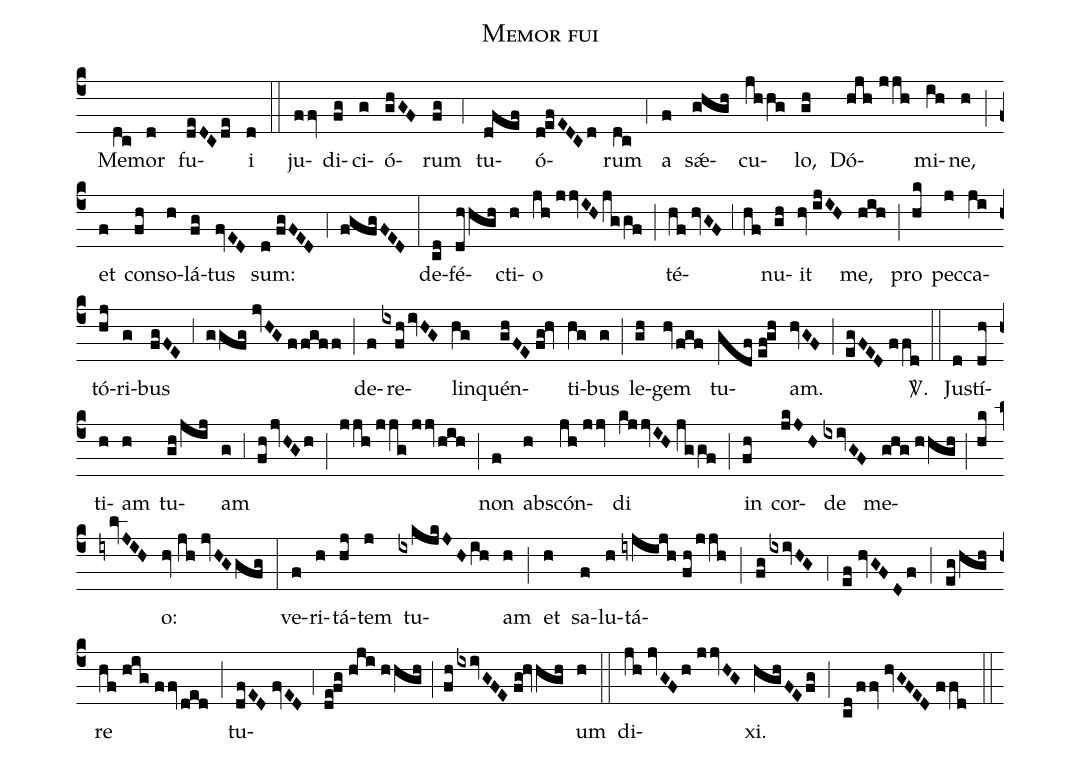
name:Memor fui;
office-part:Responsorium;
mode:1;
%%
(c4) () Me(dc)mor(d) fu(deDCde)i(d) (::) ju(ffv)di(fg)ci(g)ó(ghGF)rum(fg) (;4) tu(dfef)ó(d!efEDCd)rum(dc) (;4) a(f) s<sp>'ae</sp>(ghgh)cu(jhhg)lo,(gh) Dó(hjh//jjh)mi(ih)ne,(h) (;) et(f) con(fh)so(h)lá(fg)tus(fvED) sum:(d//fgFED) (;4) (fgfgFED) (:) de(cd)fé(dhhgh)cti(h)o(jh//jjvIH/jggf) (;) té(hf//hvGF;3hf)nu(gh)it(hv//ijIH) me,(hih) (;) pro(hk) pec(j)ca(ji)tó(hj)ri(g)bus(fgFE) (;3) (ggfg//jvHG//ffgff) (;) de(f)re(ixfh/ivHG)lin(hg)quén(ghFE//fg!hv)ti(hg)bus(g) (;) le(gh)gem(hv/fgf) tu(gdf//ef!gh)am.(hvGF) (;) (egFED//ffd) <sp>V/</sp>.(::) Ju(d)stí(dh)ti(h)am(h) tu(gh/jij)am(g) (;3) (fh/jvHGh) (;) (jjh//jjg//jjv/hih) (;) non(f) ab(h)scón(jh//jjv)di(kjjvIH//jggf) (;) in(fh) cor(jkJH)de(ixivGF) me(ghg//hhgh;hk/iylvJIH)o:(hv//jh//jvHGgfg) (:) ve(f)ri(h)tá(hj)tem(j) tu(ixkjkJH/ih)am(h) (;) et(h) sa(f)lu(h)tá(iyjijh//fh/jjh;fg/ixivHG;4ef//hvGFDf;eg/hgh)re(hf//hig//ffv/ded) (;) tu(dfED//fvED;4de!fg//hji//hhgh;fh/ixivGFE//fg!hvhgh)um(h) (::) di(jh//jvGFh//jjvHG)xi.(hghFEfg) (;) (cd/ffv//hvGFED//ffd) (::)
